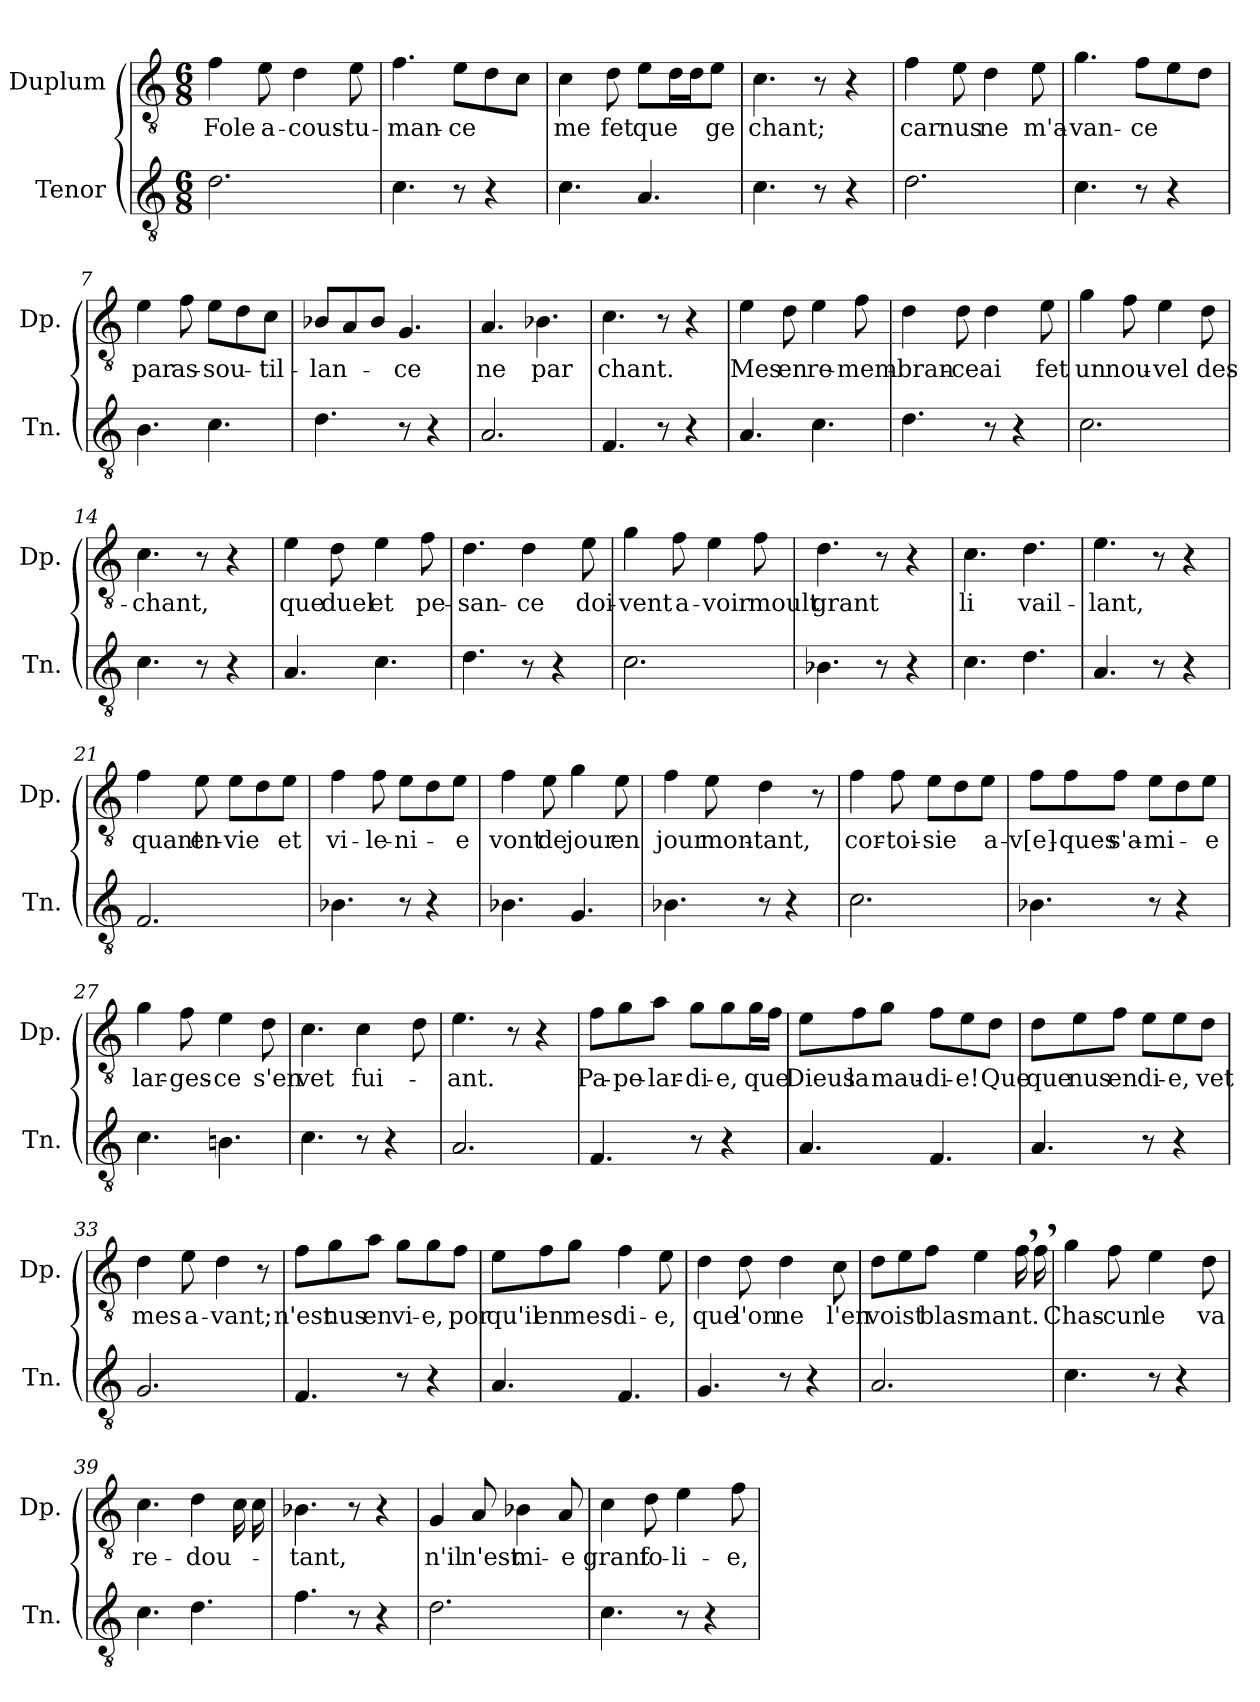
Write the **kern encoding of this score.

**kern	**kern	**text
*part2	*part1	*part1
*staff2	*staff1	*staff1
*I"Tenor	*I"Duplum	*
*I'Tn.	*I'Dp.	*
*clefGv2	*clefGv2	*
*k[]	*k[]	*
*M6/8	*M6/8	*
=1	=1	=1
!	!	!LO:LY:b
2.d\	4f\	Fole
!	!	!LO:LY:b
.	8e\	a-
!	!	!LO:LY:b
.	4d\	-cous-
!	!	!LO:LY:b
.	8e\	-tu-
=2	=2	=2
!	!	!LO:LY:b
4.c\	4.f\	-man-
!	!	!LO:LY:b
8r	8e\L	-ce
4r	8d\	.
.	8c\J	.
=3	=3	=3
!	!	!LO:LY:b
4.c\	4c\	me
!	!	!LO:LY:b
.	8d\	fet
!	!	!LO:LY:b
4.A/	8e\L	que
*	*tremolo	*
.	16d\	.
.	16d\	.
*	*Xtremolo	*
!	!	!LO:LY:b
.	8e\J	ge
=4	=4	=4
!	!	!LO:LY:b
4.c\	4.c\	chant;
8r	8r	.
4r	4r	.
=5	=5	=5
!	!	!LO:LY:b
2.d\	4f\	car
!	!	!LO:LY:b
.	8e\	nus
!	!	!LO:LY:b
.	4d\	ne
!	!	!LO:LY:b
.	8e\	m'a-
=6	=6	=6
!	!	!LO:LY:b
4.c\	4.g\	-van-
!	!	!LO:LY:b
8r	8f\L	-ce
4r	8e\	.
.	8d\J	.
!!LO:LB:g=z
=7	=7	=7
!	!	!LO:LY:b
4.B\	4e\	par
!	!	!LO:LY:b
.	8f\	as-
!	!	!LO:LY:b
4.c\	8e\L	-sou-
.	8d\	.
!	!	!LO:LY:b
.	8c\J	-til-
=8	=8	=8
!	!	!LO:LY:b
4.d\	8B-i/L	-lan-
.	8A/	.
.	8B-i/J	.
!	!	!LO:LY:b
8r	4.G/	-ce
4r	.	.
=9	=9	=9
!	!	!LO:LY:b
2.A/	4.A/	ne
!	!	!LO:LY:b
.	4.B-i\	par
=10	=10	=10
!	!	!LO:LY:b
4.F/	4.c\	chant.
8r	8r	.
4r	4r	.
=11	=11	=11
!	!	!LO:LY:b
4.A/	4e\	Mes
!	!	!LO:LY:b
.	8d\	en
!	!	!LO:LY:b
4.c\	4e\	re-
!	!	!LO:LY:b
.	8f\	-mem-
=12	=12	=12
!	!	!LO:LY:b
4.d\	4d\	-bran-
!	!	!LO:LY:b
.	8d\	-ce
!	!	!LO:LY:b
8r	4d\	ai
4r	.	.
!	!	!LO:LY:b
.	8e\	fet
=13	=13	=13
!	!	!LO:LY:b
2.c\	4g\	un
!	!	!LO:LY:b
.	8f\	nou-
!	!	!LO:LY:b
.	4e\	-vel
!	!	!LO:LY:b
.	8d\	des-
!!LO:LB:g=z
=14	=14	=14
!	!	!LO:LY:b
4.c\	4.c\	-chant,
8r	8r	.
4r	4r	.
=15	=15	=15
!	!	!LO:LY:b
4.A/	4e\	que
!	!	!LO:LY:b
.	8d\	duel
!	!	!LO:LY:b
4.c\	4e\	et
!	!	!LO:LY:b
.	8f\	pe-
=16	=16	=16
!	!	!LO:LY:b
4.d\	4.d\	-san-
!	!	!LO:LY:b
8r	4d\	-ce
4r	.	.
!	!	!LO:LY:b
.	8e\	doi-
=17	=17	=17
!	!	!LO:LY:b
2.c\	4g\	-vent
!	!	!LO:LY:b
.	8f\	a-
!	!	!LO:LY:b
.	4e\	-voir
!	!	!LO:LY:b
.	8f\	moult
=18	=18	=18
!	!	!LO:LY:b
4.B-X\	4.d\	grant
8r	8r	.
4r	4r	.
=19	=19	=19
!	!	!LO:LY:b
4.c\	4.c\	li
!	!	!LO:LY:b
4.d\	4.d\	vail-
=20	=20	=20
!	!	!LO:LY:b
4.A/	4.e\	-lant,
8r	8r	.
4r	4r	.
=21	=21	=21
!	!	!LO:LY:b
2.F/	4f\	quant
!	!	!LO:LY:b
.	8e\	en-
!	!	!LO:LY:b
.	8e\L	-vie
.	8d\	.
!	!	!LO:LY:b
.	8e\J	et
!!LO:LB:g=z
=22	=22	=22
!	!	!LO:LY:b
4.B-X\	4f\	vi-
!	!	!LO:LY:b
.	8f\	-le-
!	!	!LO:LY:b
8r	8e\L	-ni-
4r	8d\	.
!	!	!LO:LY:b
.	8e\J	-e
=23	=23	=23
!	!	!LO:LY:b
4.B-X\	4f\	vont
!	!	!LO:LY:b
.	8e\	de
!	!	!LO:LY:b
4.G/	4g\	jour
!	!	!LO:LY:b
.	8e\	en
=24	=24	=24
!	!	!LO:LY:b
4.B-X\	4f\	jour
!	!	!LO:LY:b
.	8e\	mon-
!	!	!LO:LY:b
8r	4d\	-tant,
4r	.	.
.	8r	.
=25	=25	=25
!	!	!LO:LY:b
2.c\	4f\	cor-
!	!	!LO:LY:b
.	8f\	-toi-
!	!	!LO:LY:b
.	8e\L	-sie
.	8d\	.
!	!	!LO:LY:b
.	8e\J	a-
=26	=26	=26
!	!	!LO:LY:b
4.B-X\	8f\L	-v[e]-
!	!	!LO:LY:b
.	8f\	-ques
!	!	!LO:LY:b
.	8f\J	s'a-
!	!	!LO:LY:b
8r	8e\L	-mi-
4r	8d\	.
!	!	!LO:LY:b
.	8e\J	-e
=27	=27	=27
!	!	!LO:LY:b
4.c\	4g\	lar-
!	!	!LO:LY:b
.	8f\	-ges-
!	!	!LO:LY:b
4.Bni\	4e\	-ce
!	!	!LO:LY:b
.	8d\	s'en
!!LO:LB:g=z
=28	=28	=28
!	!	!LO:LY:b
4.c\	4.c\	vet
!	!	!LO:LY:b
8r	4c\	fui-
4r	.	.
.	8d\	.
=29	=29	=29
!	!	!LO:LY:b
2.A/	4.e\	-ant.
.	8r	.
.	4r	.
=30	=30	=30
!	!	!LO:LY:b
4.F/	8f\L	Pa-
!	!	!LO:LY:b
.	8g\	-pe-
!	!	!LO:LY:b
.	8a\J	-lar-
!	!	!LO:LY:b
8r	8g\L	-di-
!	!	!LO:LY:b
4r	8g\	-e,
!	!	!LO:LY:b
.	16g\L	que
.	16f\JJ	.
=31	=31	=31
!	!	!LO:LY:b
4.A/	8e\L	Dieus
!	!	!LO:LY:b
.	8f\	la
!	!	!LO:LY:b
.	8g\J	mau-
!	!	!LO:LY:b
4.F/	8f\L	-di-
!	!	!LO:LY:b
.	8e\	-e!
!	!	!LO:LY:b
.	8d\J	Que
=32	=32	=32
!	!	!LO:LY:b
4.A/	8d\L	que
!	!	!LO:LY:b
.	8e\	nus
!	!	!LO:LY:b
.	8f\J	en
!	!	!LO:LY:b
8r	8e\L	di-
!	!	!LO:LY:b
4r	8e\	-e,
!	!	!LO:LY:b
.	8d\J	vet
=33	=33	=33
!	!	!LO:LY:b
2.G/	4d\	mes
!	!	!LO:LY:b
.	8e\	a-
!	!	!LO:LY:b
.	4d\	-vant;
.	8r	.
!!LO:PB:g=z
=34	=34	=34
!	!	!LO:LY:b
4.F/	8f\L	n'est
!	!	!LO:LY:b
.	8g\	nus
!	!	!LO:LY:b
.	8a\J	en
!	!	!LO:LY:b
8r	8g\L	vi-
!	!	!LO:LY:b
4r	8g\	-e,
!	!	!LO:LY:b
.	8f\J	por
=35	=35	=35
!	!	!LO:LY:b
4.A/	8e\L	qu'il
!	!	!LO:LY:b
.	8f\	en
!	!	!LO:LY:b
.	8g\J	mes-
!	!	!LO:LY:b
4.F/	4f\	-di-
!	!	!LO:LY:b
.	8e\	-e,
=36	=36	=36
!	!	!LO:LY:b
4.G/	4d\	que
!	!	!LO:LY:b
.	8d\	l'on
!	!	!LO:LY:b
8r	4d\	ne
4r	.	.
!	!	!LO:LY:b
.	8c\	l'en
=37	=37	=37
!	!	!LO:LY:b
2.A/	8d\L	voist
.	8e\	.
!	!	!LO:LY:b
.	8f\J	blas-
!	!	!LO:LY:b
.	4e\	-mant.
*	*tremolo	*
.	16f,\	.
.	16f,\	.
*	*Xtremolo	*
=38	=38	=38
!	!	!LO:LY:b
4.c\	4g\	Chas-
!	!	!LO:LY:b
.	8f\	-cun
!	!	!LO:LY:b
8r	4e\	le
4r	.	.
!	!	!LO:LY:b
.	8d\	va
=39	=39	=39
!	!	!LO:LY:b
4.c\	4.c\	re-
!	!	!LO:LY:b
4.d\	4d\	-dou-
*	*tremolo	*
.	16c\	.
.	16c\	.
*	*Xtremolo	*
!!LO:LB:g=z
=40	=40	=40
!	!	!LO:LY:b
4.f\	4.B-i\	-tant,
8r	8r	.
4r	4r	.
=41	=41	=41
!	!	!LO:LY:b
2.d\	4G/	n'il
!	!	!LO:LY:b
.	8A/	n'est
!	!	!LO:LY:b
.	4B-i\	mi-
!	!	!LO:LY:b
.	8A/	-e
=42	=42	=42
!	!	!LO:LY:b
4.c\	4c\	grant
!	!	!LO:LY:b
.	8d\	fo-
!	!	!LO:LY:b
8r	4e\	-li-
4r	.	.
!	!	!LO:LY:b
.	8f\	-e,
=	=	=
*-	*-	*-
